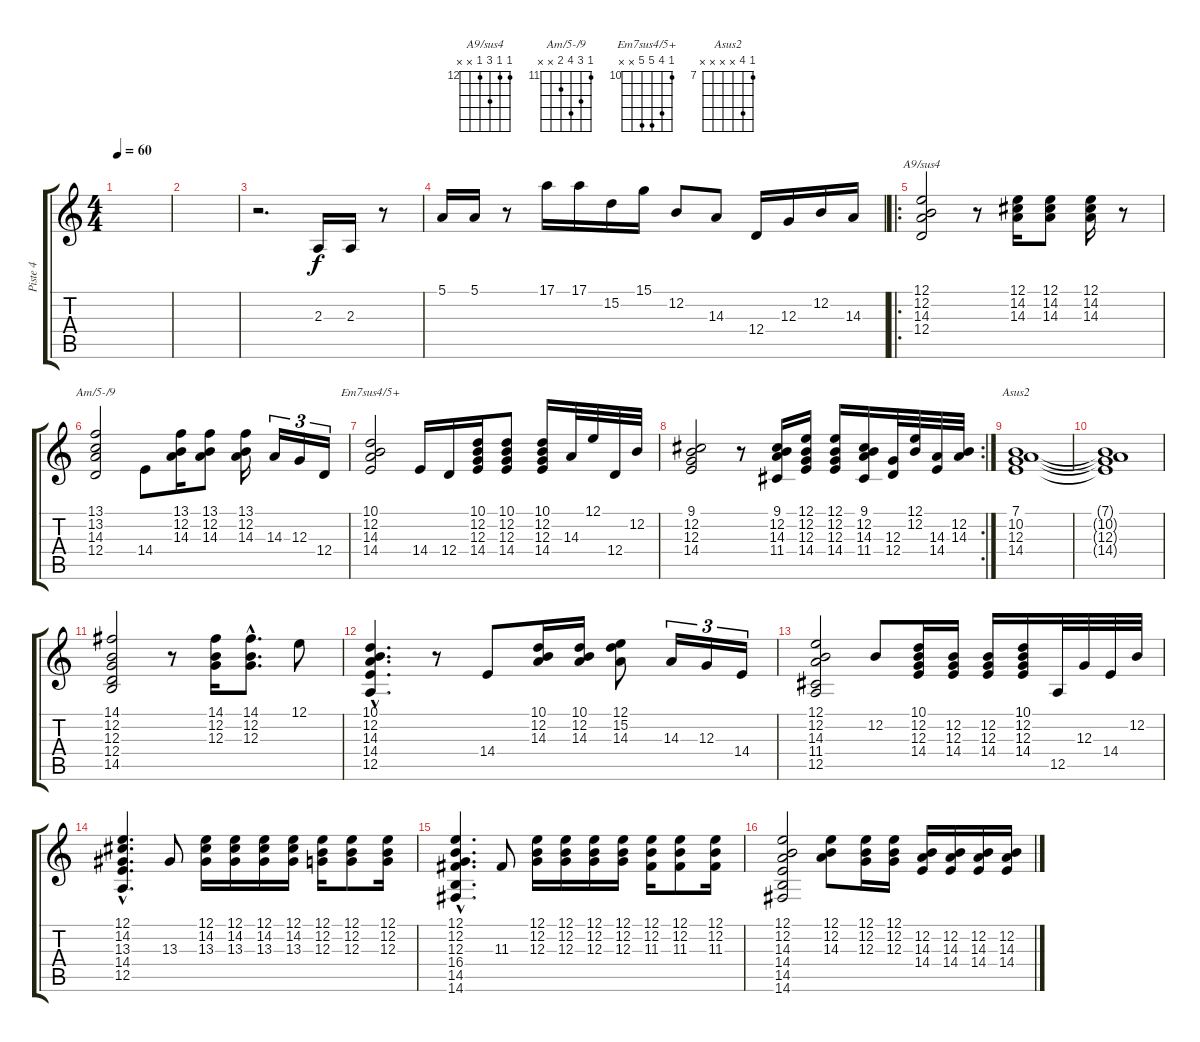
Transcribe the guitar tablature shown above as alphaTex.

\track ("Piste 4" "Piste 4") {instrument acousticgrandpiano}
\staff {score tabs}
\tuning (E4 B3 G3 D3 A2 E2) {hide}
\chord ("A9/sus4" 12 12 14 12 x x) {firstfret 12}
\chord ("Am/5-/9" 11 13 14 12 x x) {firstfret 11}
\chord ("Em7sus4/5+" 10 13 14 14 x x) {firstfret 10}
\chord ("Asus2" 7 10 x x x x) {firstfret 7}
\ts (4 4)
\tempo 60
\clef g2
\ks c
|
|
r.2{d} 2.3.16 2.3.16 r.8 |
5.1.16 5.1.16 r.8 17.1.16 17.1.16 15.2.16 15.1.16 12.2.8 14.3.8 12.4.16 12.3.16 12.2.16 14.3.16 |
\ro
(12.1 12.2 14.3 12.4).2{ch "A9/sus4"} r.8 (12.1 14.2 14.3).16 (12.1 14.2 14.3).8 (12.1 14.2 14.3).16 r.8 |
(13.1 13.2 14.3 12.4).2{ch "Am/5-/9"} 14.4.8 (13.1 12.2 14.3).16 (13.1 12.2 14.3).8 (13.1 12.2 14.3).16 14.3.16{tu (3 2)} 12.3.16{tu (3 2)} 12.4.16{tu (3 2)} |
(10.1 12.2 14.3 14.4).2{ch "Em7sus4/5+"} 14.4.16 12.4.16 (10.1 12.2 12.3 14.4).16 (10.1 12.2 12.3 14.4).8 (10.1 12.2 12.3 14.4).16 14.3.32 12.1.32 12.4.32 12.2.32 |
\rc 2
(9.1 12.2 12.3 14.4).2 r.8 (9.1 12.2 14.3 11.4).16 (12.1 12.2 12.3 14.4).16 (12.1 12.2 12.3 14.4).16 (9.1 12.2 14.3 11.4).16 (12.3 12.4).32 (12.1 12.2).32 (14.3 14.4).32 (12.2 14.3).32 |
(7.1 10.2 12.3 14.4).1{ch "Asus2"} |
(7.1{t} 10.2{t} 12.3{t} 14.4{t}).1 |
(14.1 12.2 12.3 12.4 14.5).2 r.8 (14.1 12.2 12.3).16 (14.1{hac} 12.2{hac} 12.3{hac}).8{d} 12.1.8 |
(10.1{hac} 12.2{hac} 14.3{hac} 14.4{hac} 12.5{hac}).4{d} r.8 14.4.8 (10.1 12.2 14.3).16 (10.1 12.2 14.3).16 (12.1 15.2 14.3).8 14.3.16{tu (3 2)} 12.3.16{tu (3 2)} 14.4.16{tu (3 2)} |
(12.1 12.2 14.3 11.4 12.5).2 12.2.8 (10.1 12.2 12.3 14.4).16 (12.2 12.3 14.4).16 (12.2 12.3 14.4).16 (10.1 12.2 12.3 14.4).16 12.5.32 12.3.32 14.4.32 12.2.32 |
(12.1{hac} 14.2{hac} 13.3{hac} 14.4{hac} 12.5{hac}).4{d} 13.3.8 (12.1 14.2 13.3).16 (12.1 14.2 13.3).16 (12.1 14.2 13.3).16 (12.1 14.2 13.3).16 (12.1 12.2 12.3).16 (12.1 12.2 12.3).8 (12.1 12.2 12.3).16 |
(12.1{hac} 12.2{hac} 12.3{hac} 16.4{hac} 14.5{hac} 14.6{hac}).4{d} 11.3.8 (12.1 12.2 12.3).16 (12.1 12.2 12.3).16 (12.1 12.2 12.3).16 (12.1 12.2 12.3).16 (12.1 12.2 11.3).16 (12.1 12.2 11.3).8 (12.1 12.2 11.3).16 |
(12.1 12.2 14.3 14.4 14.5 14.6).2 (12.1 12.2 14.3).8 (12.1 12.2 12.3).16 (12.1 12.2 12.3).16 (12.2 14.3 14.4).16 (12.2 14.3 14.4).16 (12.2 14.3 14.4).16 (12.2 14.3 14.4).16
